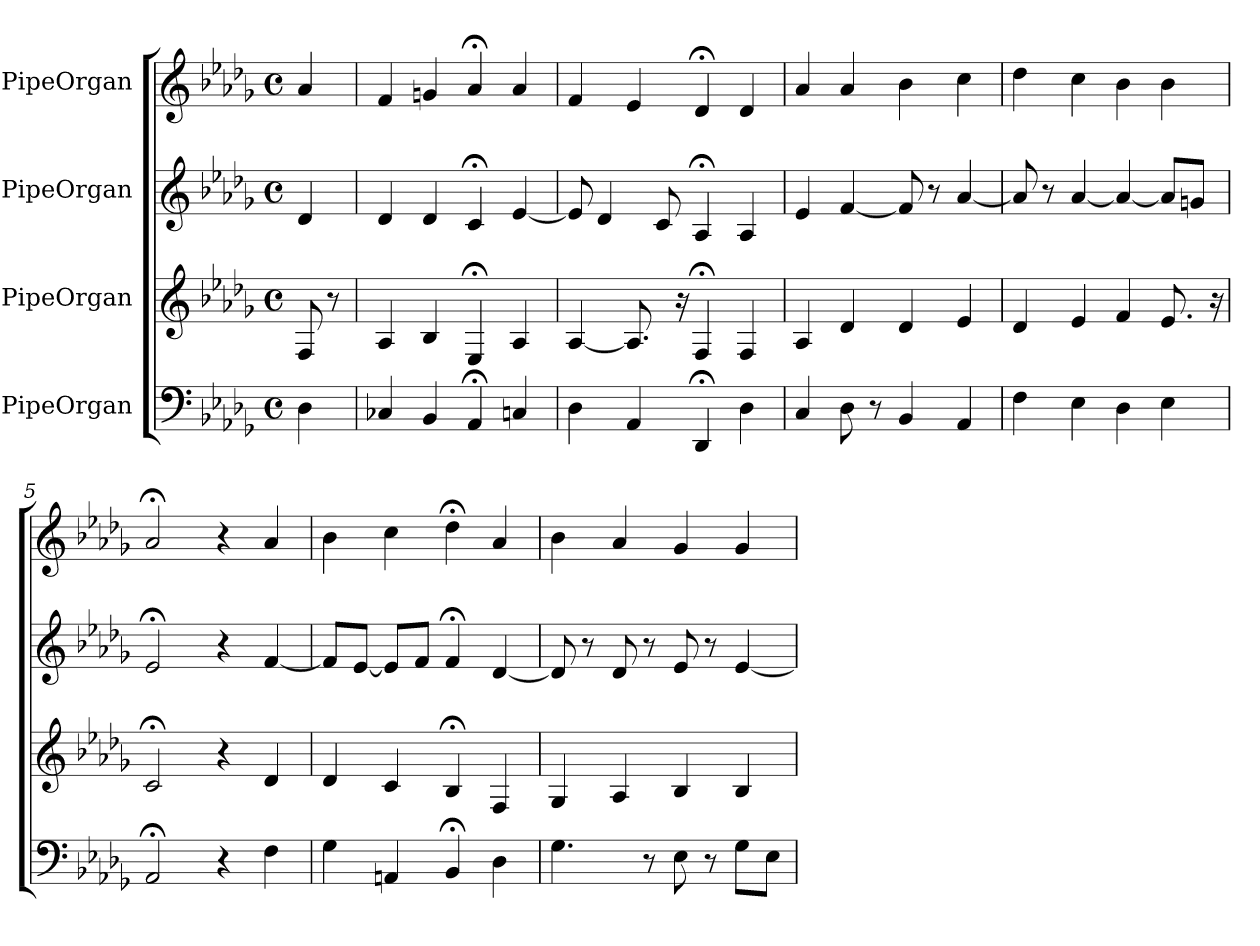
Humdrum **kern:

**kern	**kern	**kern	**kern
*part4	*part3	*part2	*part1
*staff4	*staff3	*staff2	*staff1
*I"PipeOrgan	*I"PipeOrgan	*I"PipeOrgan	*I"PipeOrgan
*k[b-e-a-d-g-]	*k[b-e-a-d-g-]	*k[b-e-a-d-g-]	*k[b-e-a-d-g-]
*D-:	*D-:	*D-:	*D-:
*M4/4	*M4/4	*M4/4	*M4/4
*met(c)	*met(c)	*met(c)	*met(c)
*MM60	*MM60	*MM60	*MM60
=	=	=	=
4D-	8F	4d-	4a-
.	8r	.	.
=1	=1	=1	=1
4C-X	4A-	4d-	4f
4BB-	4B-	4d-	4gn
4AA-;<	4E-;<	4c;<	4a-;<
4Cn	4A-	[4e-	4a-
=2	=2	=2	=2
4D-	[4A-	8e-]	4f
.	.	4d-	.
4AA-	8.A-]	.	4e-
.	.	8c	.
.	16r	.	.
4DD-;<	4F;<	4A-;<	4d-;<
4D-	4F	4A-	4d-
=3	=3	=3	=3
4C	4A-	4e-	4a-
8D-	4d-	[4f	4a-
8r	.	.	.
4BB-	4d-	8f]	4b-
.	.	8r	.
4AA-	4e-	[4a-	4cc
=4	=4	=4	=4
4F	4d-	8a-]	4dd-
.	.	8r	.
4E-	4e-	[4a-	4cc
4D-	4f	4a-_	4b-
4E-	8.e-	8a-L]	4b-
.	.	8gnJ	.
.	16r	.	.
=5	=5	=5	=5
2AA-;<	2c;<	2e-;<	2a-;<
4r	4r	4r	4r
4F	4d-	[4f	4a-
=6	=6	=6	=6
4G-	4d-	8fL]	4b-
.	.	[8e-J	.
4AAn	4c	8e-L]	4cc
.	.	8fJ	.
4BB-;<	4B-;<	4f;<	4dd-;<
4D-	4F	[4d-	4a-
=7	=7	=7	=7
4.G-	4G-	8d-]	4b-
.	.	8r	.
.	4A-	8d-	4a-
8r	.	8r	.
8E-	4B-	8e-	4g-
8r	.	8r	.
8G-L	4B-	[4e-	4g-
8E-J	.	.	.
=	=	=	=
*-	*-	*-	*-
